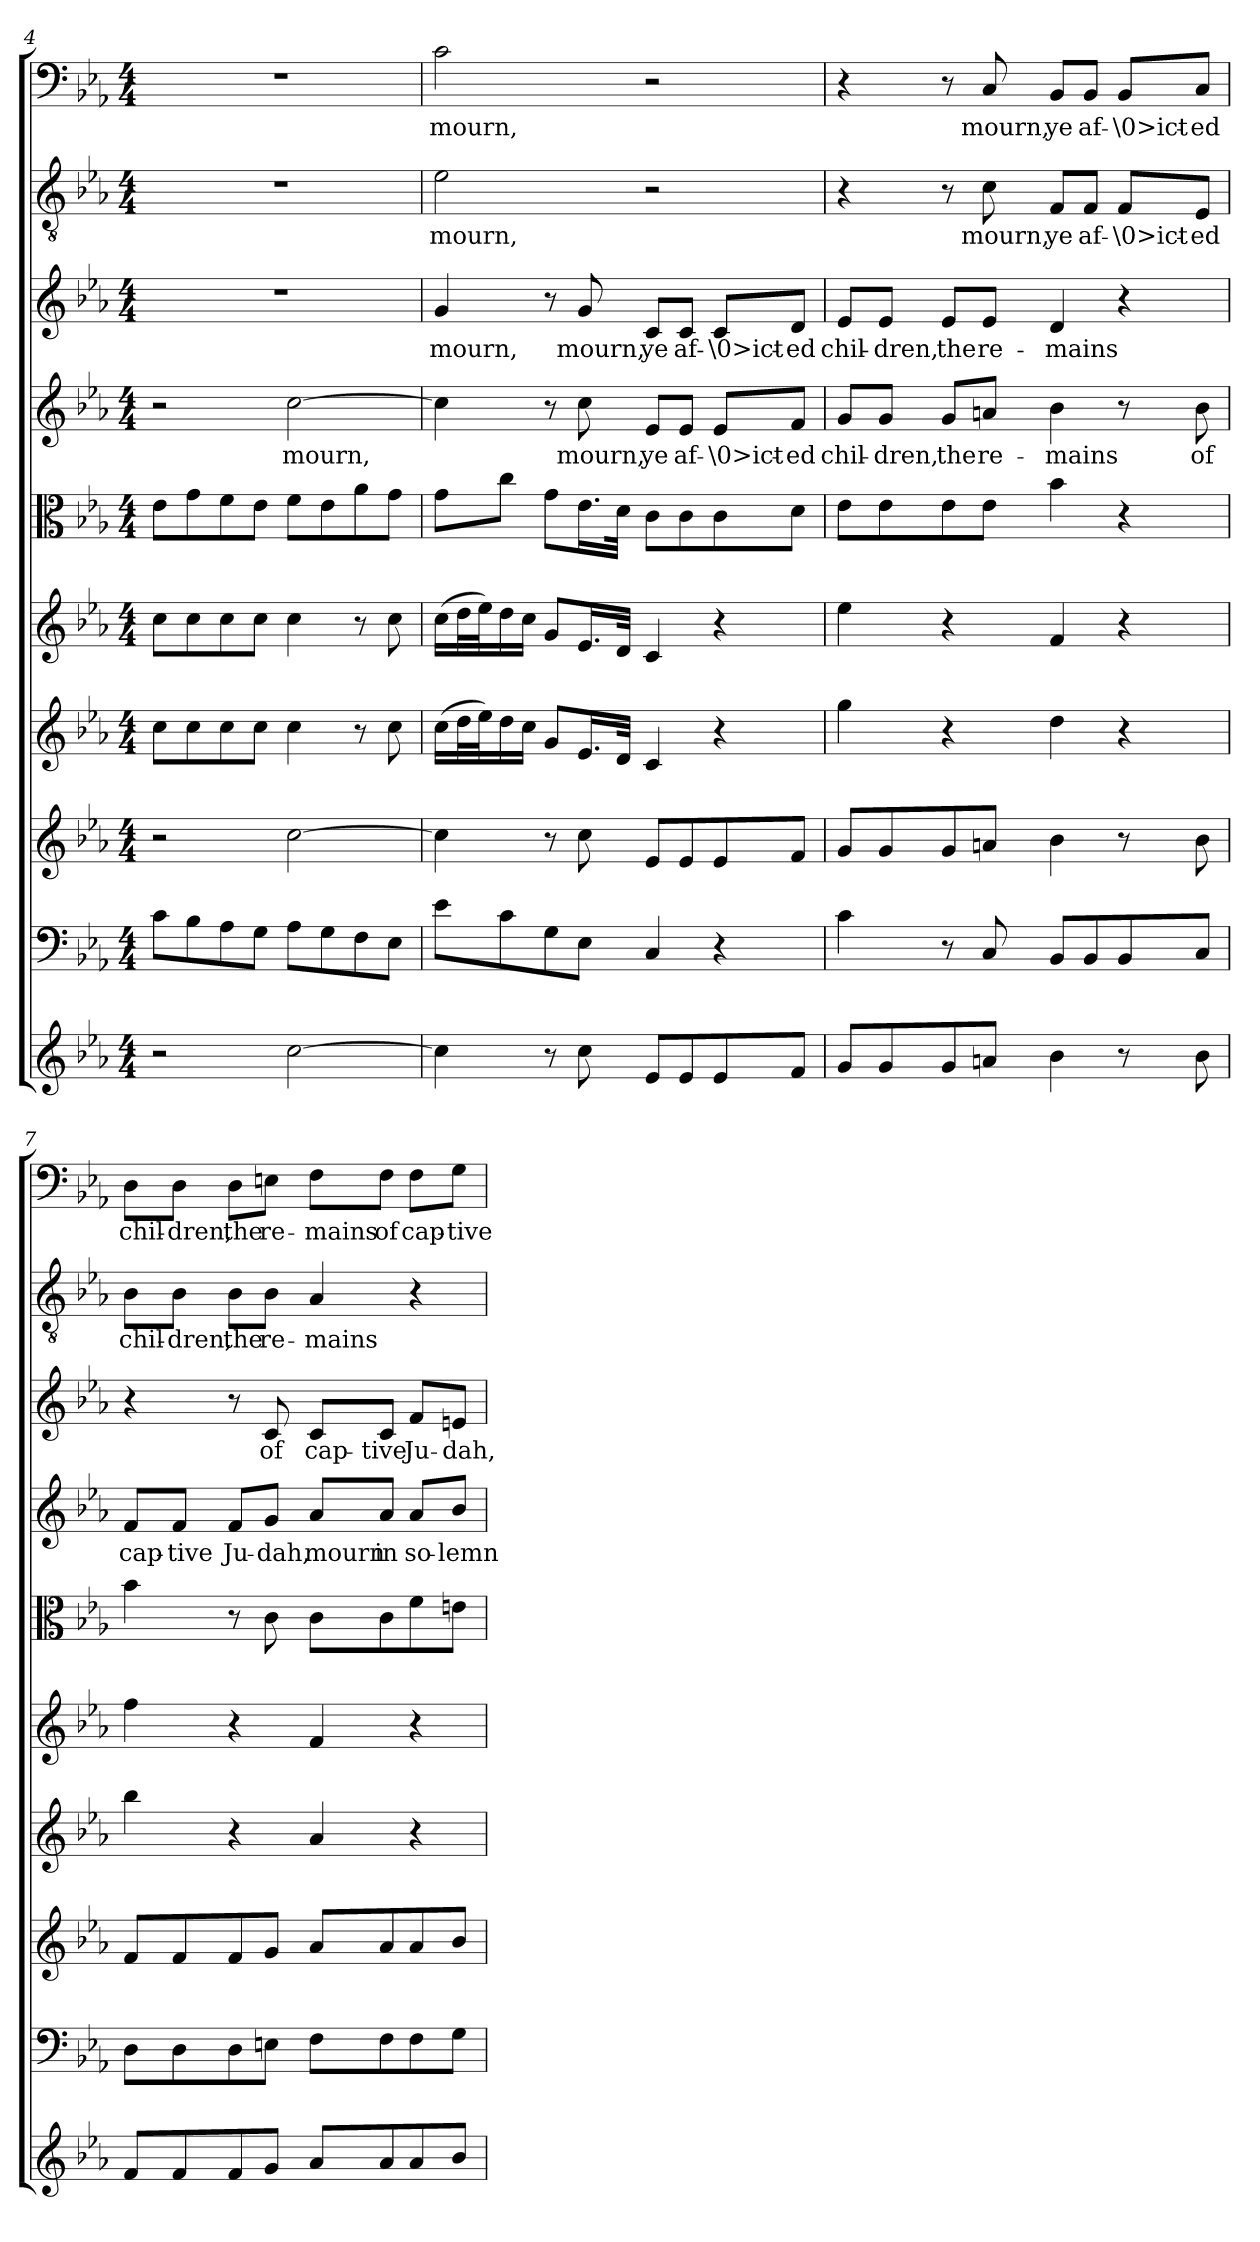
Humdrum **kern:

**kern	**kern	**kern	**kern	**kern	**kern	**kern	**text	**kern	**text	**kern	**text	**kern	**text
*part10	*part9	*part8	*part7	*part6	*part5	*part4	*part4	*part3	*part3	*part2	*part2	*part1	*part1
*staff10	*staff9	*staff8	*staff7	*staff6	*staff5	*staff4	*staff4	*staff3	*staff3	*staff2	*staff2	*staff1	*staff1
*clefG2	*clefF4	*clefG2	*clefG2	*clefG2	*clefC3	*clefG2	*	*clefG2	*	*clefGv2	*	*clefF4	*
*k[b-e-a-]	*k[b-e-a-]	*k[b-e-a-]	*k[b-e-a-]	*k[b-e-a-]	*k[b-e-a-]	*k[b-e-a-]	*	*k[b-e-a-]	*	*k[b-e-a-]	*	*k[b-e-a-]	*
*c:	*c:	*c:	*c:	*c:	*c:	*c:	*	*c:	*	*c:	*	*c:	*
*M4/4	*M4/4	*M4/4	*M4/4	*M4/4	*M4/4	*M4/4	*	*M4/4	*	*M4/4	*	*M4/4	*
=4	=4	=4	=4	=4	=4	=4	=4	=4	=4	=4	=4	=4	=4
2r	8c\L	2r	8cc\L	8cc\L	8e-\L	2r	.	1r	.	1r	.	1r	.
.	8B-\	.	8cc\	8cc\	8g\	.	.	.	.	.	.	.	.
.	8A-\	.	8cc\	8cc\	8f\	.	.	.	.	.	.	.	.
.	8G\J	.	8cc\J	8cc\J	8e-\J	.	.	.	.	.	.	.	.
[2cc\	8A-\L	[2cc\	4cc\	4cc\	8f\L	[2cc\	mourn,	.	.	.	.	.	.
.	8G\	.	.	.	8e-\	.	.	.	.	.	.	.	.
.	8F\	.	8r	8r	8a-\	.	.	.	.	.	.	.	.
.	8E-\J	.	8cc\	8cc\	8g\J	.	.	.	.	.	.	.	.
=5	=5	=5	=5	=5	=5	=5	=5	=5	=5	=5	=5	=5	=5
4cc\]	8e-\L	4cc\]	(16cc\LL	(16cc\LL	8g\L	4cc\]	.	4g/	mourn,	2e-\	mourn,	2c\	mourn,
.	.	.	32dd\L	32dd\L	.	.	.	.	.	.	.	.	.
.	.	.	32ee-\J)	32ee-\J)	.	.	.	.	.	.	.	.	.
.	8c\	.	16dd\	16dd\	8cc\J	.	.	.	.	.	.	.	.
.	.	.	16cc\JJ	16cc\JJ	.	.	.	.	.	.	.	.	.
8r	8G\	8r	8g/L	8g/L	8g\L	8r	.	8r	.	.	.	.	.
8cc\	8E-\J	8cc\	16.e-/L	16.e-/L	16.e-\L	8cc\	mourn,	8g/	mourn,	.	.	.	.
.	.	.	32d/JJk	32d/JJk	32d\JJk	.	.	.	.	.	.	.	.
8e-/L	4C/	8e-/L	4c/	4c/	8c\L	8e-/L	ye	8c/L	ye	2r	.	2r	.
8e-/	.	8e-/	.	.	8c\	8e-/J	af-	8c/J	af-	.	.	.	.
8e-/	4r	8e-/	4r	4r	8c\	8e-/L	-\0>ict-	8c/L	-\0>ict-	.	.	.	.
8f/J	.	8f/J	.	.	8d\J	8f/J	-ed	8d/J	-ed	.	.	.	.
=6	=6	=6	=6	=6	=6	=6	=6	=6	=6	=6	=6	=6	=6
8g/L	4c\	8g/L	4gg\	4ee-\	8e-\L	8g/L	chil-	8e-/L	chil-	4r	.	4r	.
8g/	.	8g/	.	.	8e-\	8g/J	-dren,	8e-/J	-dren,	.	.	.	.
8g/	8r	8g/	4r	4r	8e-\	8g/L	the	8e-/L	the	8r	.	8r	.
8an/J	8C/	8an/J	.	.	8e-\J	8an/J	re-	8e-/J	re-	8c\	mourn,	8C/	mourn,
4b-\	8BB-/L	4b-\	4dd\	4f/	4b-\	4b-\	-mains	4d/	-mains	8F/L	ye	8BB-/L	ye
.	8BB-/	.	.	.	.	.	.	.	.	8F/J	af-	8BB-/J	af-
8r	8BB-/	8r	4r	4r	4r	8r	.	4r	.	8F/L	-\0>ict-	8BB-/L	-\0>ict-
8b-\	8C/J	8b-\	.	.	.	8b-\	of	.	.	8E-/J	-ed	8C/J	-ed
=7	=7	=7	=7	=7	=7	=7	=7	=7	=7	=7	=7	=7	=7
8f/L	8D\L	8f/L	4bb-\	4ff\	4b-\	8f/L	cap-	4r	.	8B-\L	chil-	8D\L	chil-
8f/	8D\	8f/	.	.	.	8f/J	-tive	.	.	8B-\J	-dren,	8D\J	-dren,
8f/	8D\	8f/	4r	4r	8r	8f/L	Ju-	8r	.	8B-\L	the	8D\L	the
8g/J	8En\J	8g/J	.	.	8c\	8g/J	-dah,	8c/	of	8B-\J	re-	8En\J	re-
8a-/L	8F\L	8a-/L	4a-/	4f/	8c\L	8a-/L	mourn	8c/L	cap-	4A-/	-mains	8F\L	-mains
8a-/	8F\	8a-/	.	.	8c\	8a-/J	in	8c/J	-tive	.	.	8F\J	of
8a-/	8F\	8a-/	4r	4r	8f\	8a-/L	so-	8f/L	Ju-	4r	.	8F\L	cap-
8b-/J	8G\J	8b-/J	.	.	8en\J	8b-/J	-lemn	8en/J	-dah,	.	.	8G\J	-tive
=	=	=	=	=	=	=	=	=	=	=	=	=	=
*-	*-	*-	*-	*-	*-	*-	*-	*-	*-	*-	*-	*-	*-
